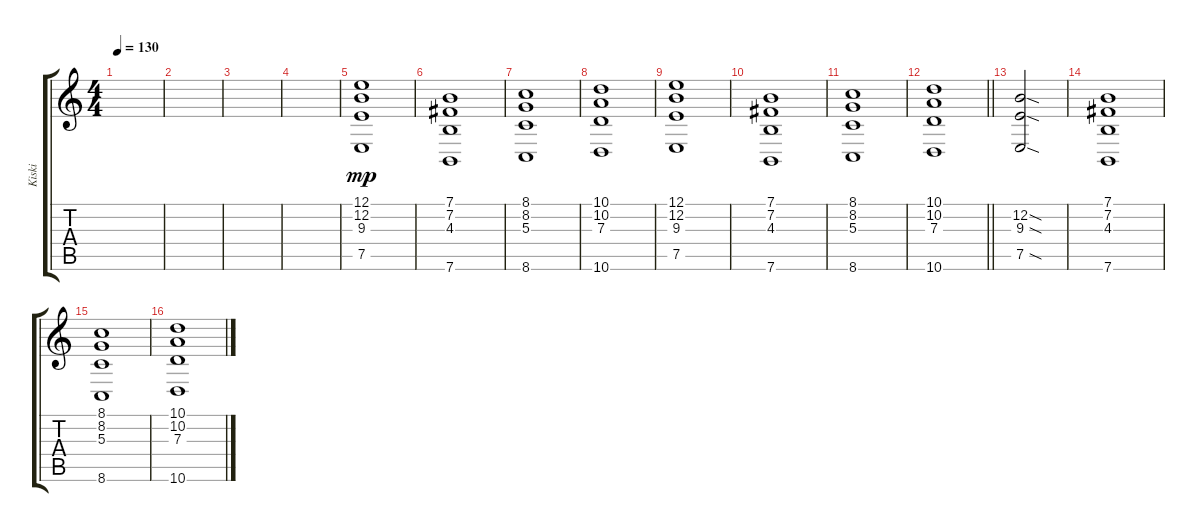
\track ("Kiski" "Kiski") {instrument stringensemble1}
\staff {score tabs}
\tuning (E4 B3 G3 D3 A2 E2) {hide}
\ts (4 4)
\tempo 130
\clef g2
\ks c
|
|
|
|
(12.1 12.2 9.3 7.5).1{dy mp instrument choiraahs} |
(7.1 7.2 4.3 7.6).1 |
(8.1 8.2 5.3 8.6).1 |
(10.1 10.2 7.3 10.6).1 |
(12.1 12.2 9.3 7.5).1 |
(7.1 7.2 4.3 7.6).1 |
(8.1 8.2 5.3 8.6).1 |
\barLineRight lightlight
(10.1 10.2 7.3 10.6).1 |
(12.2{sod} 9.3{sod} 7.5{sod}).2{instrument choiraahs} |
(7.1 7.2 4.3 7.6).1{instrument stringensemble1} |
(8.1 8.2 5.3 8.6).1 |
(10.1 10.2 7.3 10.6).1
